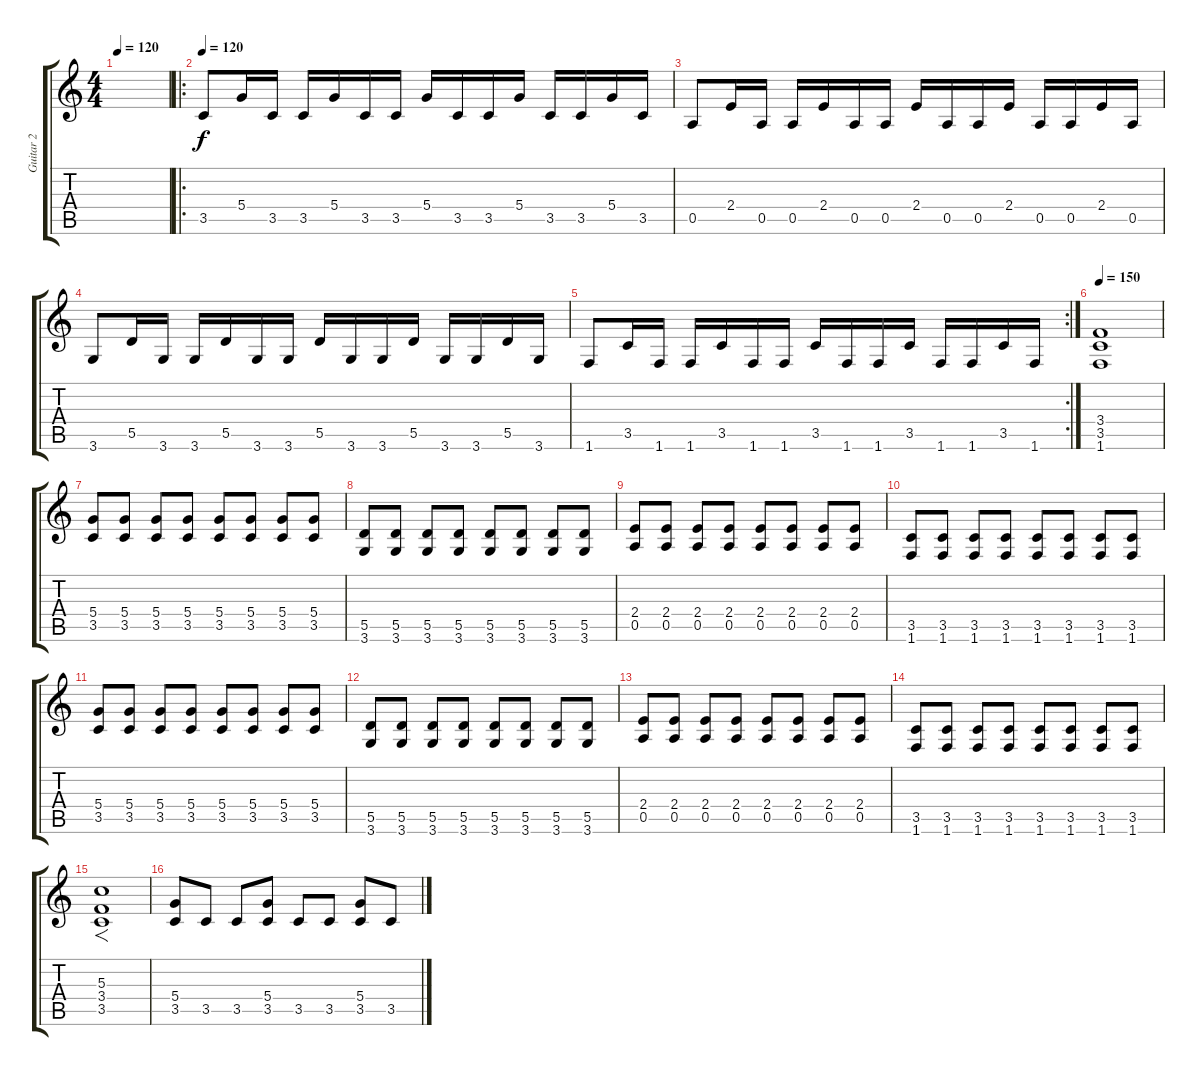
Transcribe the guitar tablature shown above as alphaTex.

\track ("Guitar 2" "Guitar 2") {instrument distortionguitar}
\staff {score tabs}
\tuning (E4 B3 G3 D3 A2 E2) {hide}
\ts (4 4)
\tempo 120
\clef g2
\ks c
|
\ro
\tempo 120
3.5.8 5.4.16 3.5.16 3.5.16 5.4.16 3.5.16 3.5.16 5.4.16 3.5.16 3.5.16 5.4.16 3.5.16 3.5.16 5.4.16 3.5.16 |
0.5.8 2.4.16 0.5.16 0.5.16 2.4.16 0.5.16 0.5.16 2.4.16 0.5.16 0.5.16 2.4.16 0.5.16 0.5.16 2.4.16 0.5.16 |
3.6.8 5.5.16 3.6.16 3.6.16 5.5.16 3.6.16 3.6.16 5.5.16 3.6.16 3.6.16 5.5.16 3.6.16 3.6.16 5.5.16 3.6.16 |
\rc 2
1.6.8 3.5.16 1.6.16 1.6.16 3.5.16 1.6.16 1.6.16 3.5.16 1.6.16 1.6.16 3.5.16 1.6.16 1.6.16 3.5.16 1.6.16 |
\tempo 150
(3.4 3.5 1.6).1 |
(5.4 3.5).8 (5.4 3.5).8 (5.4 3.5).8 (5.4 3.5).8 (5.4 3.5).8 (5.4 3.5).8 (5.4 3.5).8 (5.4 3.5).8 |
(5.5 3.6).8 (5.5 3.6).8 (5.5 3.6).8 (5.5 3.6).8 (5.5 3.6).8 (5.5 3.6).8 (5.5 3.6).8 (5.5 3.6).8 |
(2.4 0.5).8 (2.4 0.5).8 (2.4 0.5).8 (2.4 0.5).8 (2.4 0.5).8 (2.4 0.5).8 (2.4 0.5).8 (2.4 0.5).8 |
(3.5 1.6).8 (3.5 1.6).8 (3.5 1.6).8 (3.5 1.6).8 (3.5 1.6).8 (3.5 1.6).8 (3.5 1.6).8 (3.5 1.6).8 |
(5.4 3.5).8 (5.4 3.5).8 (5.4 3.5).8 (5.4 3.5).8 (5.4 3.5).8 (5.4 3.5).8 (5.4 3.5).8 (5.4 3.5).8 |
(5.5 3.6).8 (5.5 3.6).8 (5.5 3.6).8 (5.5 3.6).8 (5.5 3.6).8 (5.5 3.6).8 (5.5 3.6).8 (5.5 3.6).8 |
(2.4 0.5).8 (2.4 0.5).8 (2.4 0.5).8 (2.4 0.5).8 (2.4 0.5).8 (2.4 0.5).8 (2.4 0.5).8 (2.4 0.5).8 |
(3.5 1.6).8 (3.5 1.6).8 (3.5 1.6).8 (3.5 1.6).8 (3.5 1.6).8 (3.5 1.6).8 (3.5 1.6).8 (3.5 1.6).8 |
(5.3 3.4 3.5).1{f} |
(5.4 3.5).8 3.5.8 3.5.8 (5.4 3.5).8 3.5.8 3.5.8 (5.4 3.5).8 3.5.8
